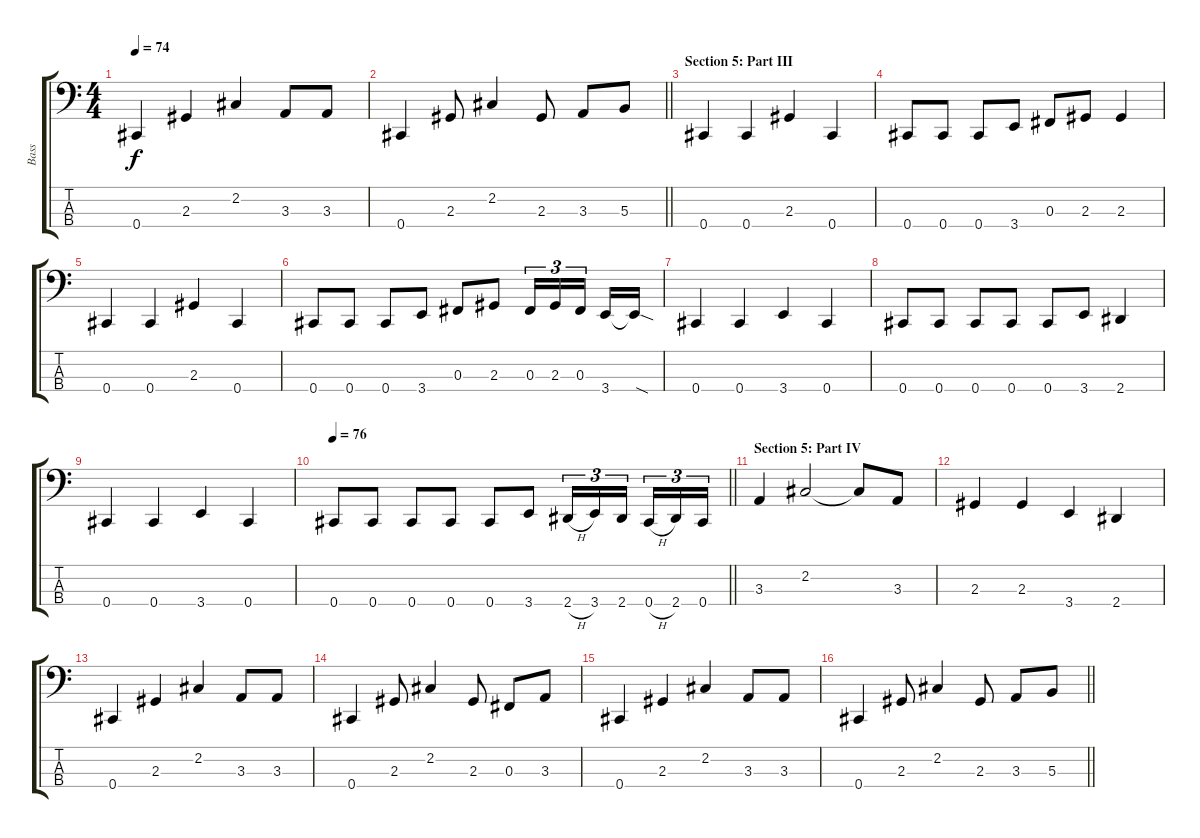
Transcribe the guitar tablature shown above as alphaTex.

\track ("Bass" "Bass") {instrument electricbasspick}
\staff {score tabs}
\tuning (E2 B1 Gb1 Db1) {hide}
\ts (4 4)
\tempo 74
\clef f4
\ks c
0.4.4{dy f} 2.3.4 2.2.4 3.3.8 3.3.8 |
\barLineRight lightlight
0.4.4 2.3.8 2.2.4 2.3.8 3.3.8 5.3.8 |
\section ("" "Section 5: Part III")
0.4.4 0.4.4 2.3.4 0.4.4 |
0.4.8 0.4.8 0.4.8 3.4.8 0.3.8 2.3.8 2.3.4 |
0.4.4 0.4.4 2.3.4 0.4.4 |
0.4.8 0.4.8 0.4.8 3.4.8 0.3.8 2.3.8 0.3.16{tu (3 2)} 2.3.16{tu (3 2)} 0.3.16{tu (3 2) beam splitsecondary} 3.4.16 3.4{sod t}.16 |
0.4.4 0.4.4 3.4.4 0.4.4 |
0.4.8 0.4.8 0.4.8 0.4.8 0.4.8 3.4.8 2.4.4 |
0.4.4 0.4.4 3.4.4 0.4.4 |
\tempo 76
\barLineRight lightlight
0.4.8 0.4.8 0.4.8 0.4.8 0.4.8 3.4.8 2.4{h}.16{tu (3 2)} 3.4.16{tu (3 2)} 2.4.16{tu (3 2) beam splitsecondary} 0.4{h}.16{tu (3 2)} 2.4.16{tu (3 2)} 0.4.16{tu (3 2)} |
\section ("" "Section 5: Part IV")
3.3.4 2.2.2 2.2{t}.8 3.3.8 |
2.3.4 2.3.4 3.4.4 2.4.4 |
0.4.4 2.3.4 2.2.4 3.3.8 3.3.8 |
0.4.4 2.3.8 2.2.4 2.3.8 0.3.8 3.3.8 |
0.4.4 2.3.4 2.2.4 3.3.8 3.3.8 |
\barLineRight lightlight
0.4.4 2.3.8 2.2.4 2.3.8 3.3.8 5.3.8
